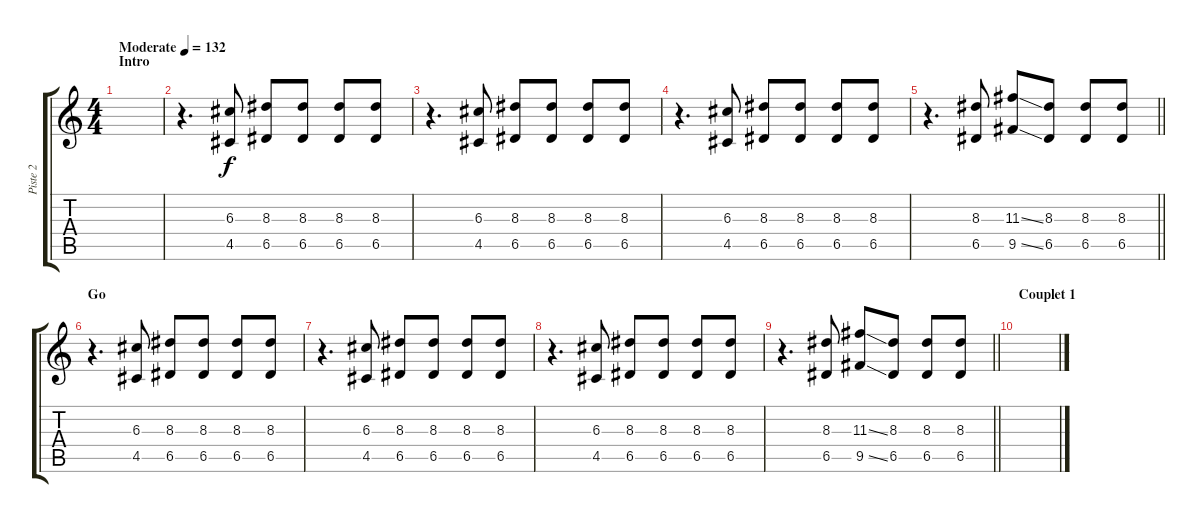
\track ("Piste 2" "Piste 2") {instrument distortionguitar}
\staff {score tabs}
\tuning (E4 B3 G3 D3 A2 D2) {hide}
\ts (4 4)
\section ("" "Intro")
\tempo (132 "Moderate")
\clef g2
\ks c
|
r.4{d} (6.3 4.5).8 (8.3 6.5).8 (8.3 6.5).8 (8.3 6.5).8 (8.3 6.5).8 |
r.4{d} (6.3 4.5).8 (8.3 6.5).8 (8.3 6.5).8 (8.3 6.5).8 (8.3 6.5).8 |
r.4{d} (6.3 4.5).8 (8.3 6.5).8 (8.3 6.5).8 (8.3 6.5).8 (8.3 6.5).8 |
\barLineRight lightlight
r.4{d} (8.3 6.5).8 (11.3{ss} 9.5{ss}).8 (8.3 6.5).8 (8.3 6.5).8 (8.3 6.5).8 |
\section ("" "Go")
r.4{d} (6.3 4.5).8 (8.3 6.5).8 (8.3 6.5).8 (8.3 6.5).8 (8.3 6.5).8 |
r.4{d} (6.3 4.5).8 (8.3 6.5).8 (8.3 6.5).8 (8.3 6.5).8 (8.3 6.5).8 |
r.4{d} (6.3 4.5).8 (8.3 6.5).8 (8.3 6.5).8 (8.3 6.5).8 (8.3 6.5).8 |
\barLineRight lightlight
r.4{d} (8.3 6.5).8 (11.3{ss} 9.5{ss}).8 (8.3 6.5).8 (8.3 6.5).8 (8.3 6.5).8 |
\section ("" "Couplet 1")
